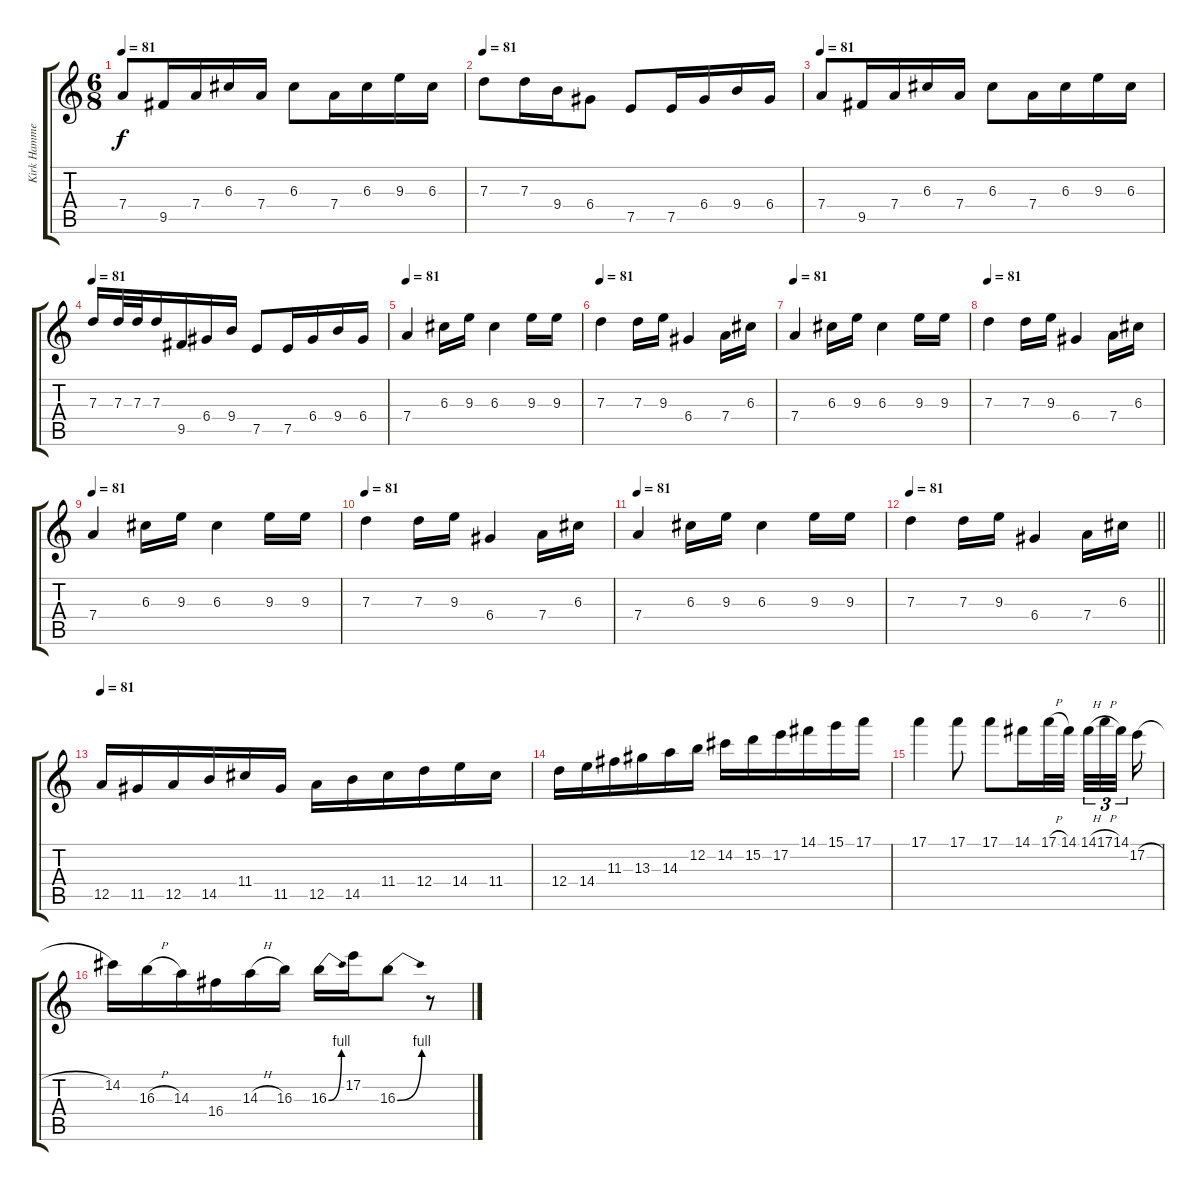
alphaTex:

\track ("Kirk Hammet" "Kirk Hamme") {instrument distortionguitar}
\staff {score tabs}
\tuning (E4 B3 G3 D3 A2 E2) {hide}
\ts (6 8)
\tempo 81
\clef g2
\ks c
7.4.8{dy f} 9.5.16 7.4.16 6.3.16 7.4.16 6.3.8 7.4.16 6.3.16 9.3.16 6.3.16 |
\tempo 81
7.3.8 7.3.16 9.4.16 6.4.8 7.5.8 7.5.16 6.4.16 9.4.16 6.4.16 |
\tempo 81
7.4.8 9.5.16 7.4.16 6.3.16 7.4.16 6.3.8 7.4.16 6.3.16 9.3.16 6.3.16 |
\tempo 81
7.3.16 7.3.32 7.3.32 7.3.16 9.5.16 6.4.16 9.4.16 7.5.8 7.5.16 6.4.16 9.4.16 6.4.16 |
\tempo 81
7.4.4 6.3.16 9.3.16 6.3.4 9.3.16 9.3.16 |
\tempo 81
7.3.4 7.3.16 9.3.16 6.4.4 7.4.16 6.3.16 |
\tempo 81
7.4.4 6.3.16 9.3.16 6.3.4 9.3.16 9.3.16 |
\tempo 81
7.3.4 7.3.16 9.3.16 6.4.4 7.4.16 6.3.16 |
\tempo 81
7.4.4 6.3.16 9.3.16 6.3.4 9.3.16 9.3.16 |
\tempo 81
7.3.4 7.3.16 9.3.16 6.4.4 7.4.16 6.3.16 |
\tempo 81
7.4.4 6.3.16 9.3.16 6.3.4 9.3.16 9.3.16 |
\tempo 81
\barLineRight lightlight
7.3.4 7.3.16 9.3.16 6.4.4 7.4.16 6.3.16 |
\tempo 81
12.5.16{volume 16 instrument distortionguitar} 11.5.16 12.5.16 14.5.16 11.4.16 11.5.16 12.5.16 14.5.16 11.4.16 12.4.16 14.4.16 11.4.16 |
12.4.16{volume 13 instrument distortionguitar} 14.4.16 11.3.16 13.3.16 14.3.16 12.2.16 14.2.16 15.2.16 17.2.16 14.1.16 15.1.16 17.1.16 |
17.1.4 17.1.8 17.1.8 14.1.16 17.1{h}.32 14.1.32{beam splitsecondary} 14.1{h}.32{tu (3 2)} 17.1{h}.32{tu (3 2)} 14.1.32{tu (3 2) beam splitsecondary} 17.2{h}.16 |
14.2.16 16.3{h}.16 14.3.16 16.4.16 14.3{h}.16 16.3.16 16.3{be (bend 0 0 60 4)}.16 17.2.16 16.3{be (bend 0 0 60 4)}.8 r.8
